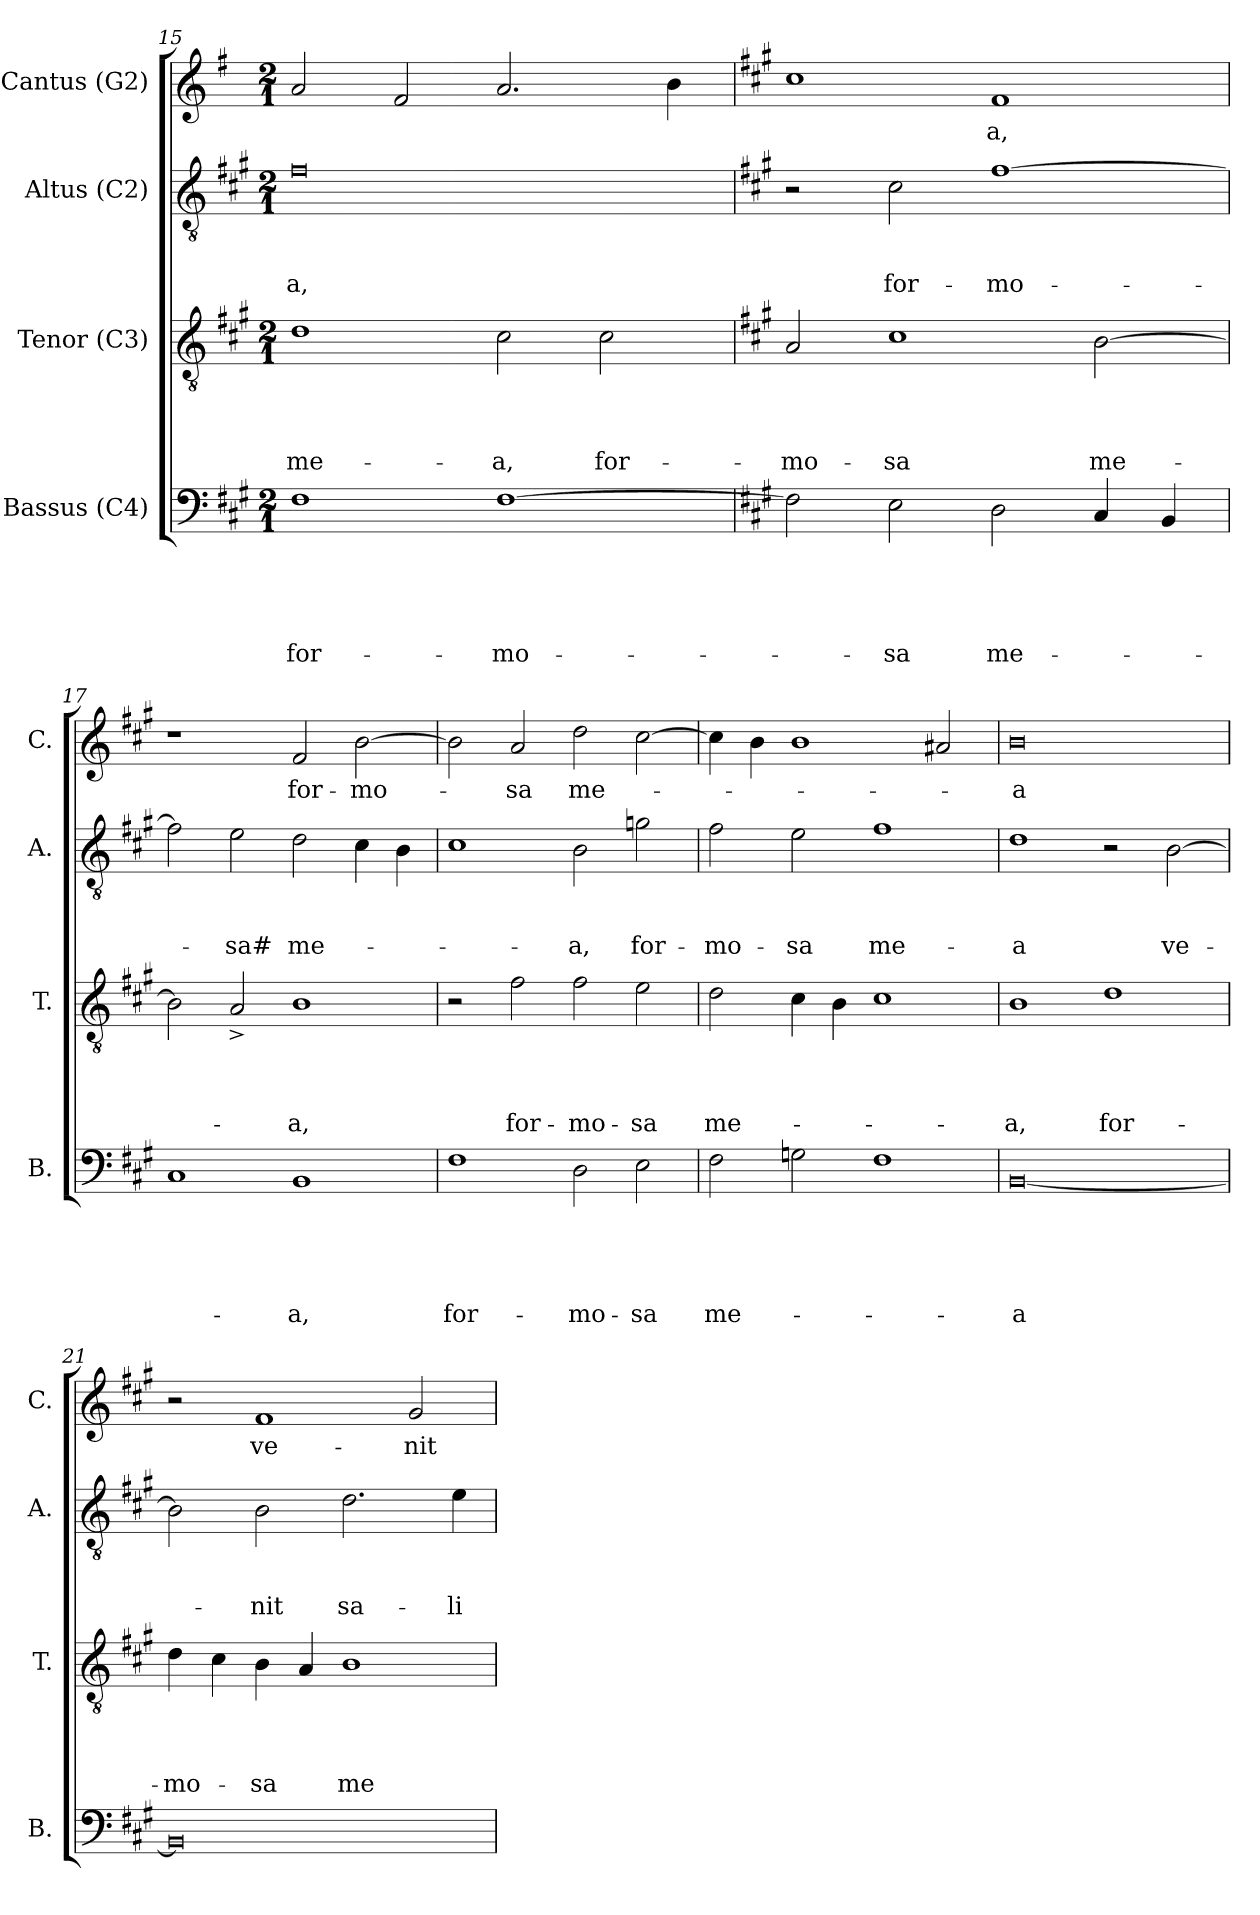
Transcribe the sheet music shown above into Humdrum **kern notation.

**kern	**text	**text	**text	**text	**text	**kern	**text	**text	**text	**text	**kern	**text	**text	**text	**kern	**text
*part4	*part4	*part4	*part4	*part4	*part4	*part3	*part3	*part3	*part3	*part3	*part2	*part2	*part2	*part2	*part1	*part1
*staff4	*staff4	*staff4	*staff4	*staff4	*staff4	*staff3	*staff3	*staff3	*staff3	*staff3	*staff2	*staff2	*staff2	*staff2	*staff1	*staff1
*I"Bassus (C4)	*	*	*	*	*	*I"Tenor (C3)	*	*	*	*	*I"Altus (C2)	*	*	*	*I"Cantus (G2)	*
*I'B.	*	*	*	*	*	*I'T.	*	*	*	*	*I'A.	*	*	*	*I'C.	*
*clefF4	*	*	*	*	*	*clefGv2	*	*	*	*	*clefGv2	*	*	*	*clefG2	*
*k[f#c#g#]	*	*	*	*	*	*k[f#c#g#]	*	*	*	*	*k[f#c#g#]	*	*	*	*k[f#]	*
*A:	*	*	*	*	*	*A:	*	*	*	*	*A:	*	*	*	*G:	*
*M2/1	*	*	*	*	*	*M2/1	*	*	*	*	*M2/1	*	*	*	*M2/1	*
=15	=15	=15	=15	=15	=15	=15	=15	=15	=15	=15	=15	=15	=15	=15	=15	=15
!	!	!	!	!	!LO:LY:b	!	!	!	!	!LO:LY:b	!	!	!	!LO:LY:b:rj	!	!
1F#	.	.	.	.	for-	1d	.	.	.	me-	0f#	.	.	-a,	2a/	.
.	.	.	.	.	.	.	.	.	.	.	.	.	.	.	2f#/	.
!	!	!	!	!	!LO:LY:b	!	!	!	!	!LO:LY:b	!	!	!	!	!	!
[<1F#	.	.	.	.	-mo-	2c#\	.	.	.	-a,	.	.	.	.	2.a/	.
!	!	!	!	!	!	!	!	!	!	!LO:LY:b	!	!	!	!	!	!
.	.	.	.	.	.	2c#\	.	.	.	for-	.	.	.	.	.	.
.	.	.	.	.	.	.	.	.	.	.	.	.	.	.	4b\	.
!!LO:LB:g=z
=16	=16	=16	=16	=16	=16	=16	=16	=16	=16	=16	=16	=16	=16	=16	=16	=16
*	*	*	*	*	*	*	*	*	*	*	*	*	*	*	*k[f#c#g#]	*
*	*	*	*	*	*	*	*	*	*	*	*	*	*	*	*A:	*
!	!	!	!	!	!	!	!	!	!	!LO:LY:b	!	!	!	!	!	!
2F#\]	.	.	.	.	.	2A/	.	.	.	-mo-	2r	.	.	.	1cc#	.
!	!	!	!	!	!LO:LY:b	!	!	!	!	!LO:LY:b	!	!	!	!LO:LY:b	!	!
2E\	.	.	.	.	-sa	1c#	.	.	.	-sa	2c#\	.	.	for-	.	.
!	!	!	!	!	!LO:LY:b	!	!	!	!	!	!	!	!	!LO:LY:b	!	!LO:LY:b
2D\	.	.	.	.	me-	.	.	.	.	.	[>1f#	.	.	-mo-	1f#	-a,
!	!	!	!	!	!	!	!	!	!	!LO:LY:b	!	!	!	!	!	!
4C#/	.	.	.	.	.	[>2B\	.	.	.	me-	.	.	.	.	.	.
4BB/	.	.	.	.	.	.	.	.	.	.	.	.	.	.	.	.
=17	=17	=17	=17	=17	=17	=17	=17	=17	=17	=17	=17	=17	=17	=17	=17	=17
1C#	.	.	.	.	.	2B\]	.	.	.	.	2f#\]	.	.	.	1r	.
!	!	!	!	!	!	!	!	!	!	!	!	!	!	!LO:LY:b	!	!
.	.	.	.	.	.	2A^</	.	.	.	.	2e\	.	.	-sa#	.	.
!	!	!	!	!	!LO:LY:b	!	!	!	!	!LO:LY:b	!	!	!	!LO:LY:b	!	!LO:LY:b
1BB	.	.	.	.	-a,	1B	.	.	.	-a,	2d\	.	.	me-	2f#/	for-
!	!	!	!	!	!	!	!	!	!	!	!	!	!	!	!	!LO:LY:b
.	.	.	.	.	.	.	.	.	.	.	4c#\	.	.	.	[>2b\	-mo-
.	.	.	.	.	.	.	.	.	.	.	4B\	.	.	.	.	.
=18	=18	=18	=18	=18	=18	=18	=18	=18	=18	=18	=18	=18	=18	=18	=18	=18
!	!	!	!	!	!LO:LY:b	!	!	!	!	!	!	!	!	!	!	!
1F#	.	.	.	.	for-	2r	.	.	.	.	1c#	.	.	.	2b\]	.
!	!	!	!	!	!	!	!	!	!	!LO:LY:b	!	!	!	!	!	!LO:LY:b
.	.	.	.	.	.	2f#\	.	.	.	for-	.	.	.	.	2a/	-sa
!	!	!	!	!	!LO:LY:b	!	!	!	!	!LO:LY:b	!	!	!	!LO:LY:b	!	!LO:LY:b
2D\	.	.	.	.	-mo-	2f#\	.	.	.	-mo-	2B\	.	.	-a,	2dd\	me-
!	!	!	!	!	!LO:LY:b	!	!	!	!	!LO:LY:b	!	!	!	!LO:LY:b	!	!
2E\	.	.	.	.	-sa	2e\	.	.	.	-sa	2gn\	.	.	for-	[>2cc#\	.
=19	=19	=19	=19	=19	=19	=19	=19	=19	=19	=19	=19	=19	=19	=19	=19	=19
!	!	!	!	!	!LO:LY:b	!	!	!	!	!LO:LY:b	!	!	!	!LO:LY:b	!	!
2F#\	.	.	.	.	me-	2d\	.	.	.	me-	2f#\	.	.	-mo-	4cc#\]	.
.	.	.	.	.	.	.	.	.	.	.	.	.	.	.	4b\	.
!	!	!	!	!	!	!	!	!	!	!	!	!	!	!LO:LY:b	!	!
2G\	.	.	.	.	.	4c#\	.	.	.	.	2e\	.	.	-sa	1b	.
.	.	.	.	.	.	4B\	.	.	.	.	.	.	.	.	.	.
!	!	!	!	!	!	!	!	!	!	!	!	!	!	!LO:LY:b	!	!
1F#	.	.	.	.	.	1c#	.	.	.	.	1f#	.	.	me-	.	.
.	.	.	.	.	.	.	.	.	.	.	.	.	.	.	2a#/	.
=20	=20	=20	=20	=20	=20	=20	=20	=20	=20	=20	=20	=20	=20	=20	=20	=20
!	!	!	!	!	!LO:LY:b:rj	!	!	!	!	!LO:LY:b	!	!	!	!LO:LY:b:rj	!	!LO:LY:b:rj
[>0BB	.	.	.	.	-a	1B	.	.	.	-a,	1d	.	.	-a	0b	-a
!	!	!	!	!	!	!	!	!	!	!LO:LY:b	!	!	!	!	!	!
.	.	.	.	.	.	1d	.	.	.	for-	2r	.	.	.	.	.
!	!	!	!	!	!	!	!	!	!	!	!	!	!	!LO:LY:b	!	!
.	.	.	.	.	.	.	.	.	.	.	[>2B\	.	.	ve-	.	.
!!LO:PB:g=z
=21	=21	=21	=21	=21	=21	=21	=21	=21	=21	=21	=21	=21	=21	=21	=21	=21
!	!	!	!	!	!	!	!	!	!	!LO:LY:b	!	!	!	!	!	!
0BB]	.	.	.	.	.	4d\	.	.	.	-mo-	2B\]	.	.	.	2r	.
.	.	.	.	.	.	4c#\	.	.	.	.	.	.	.	.	.	.
!	!	!	!	!	!	!	!	!	!	!LO:LY:b	!	!	!	!LO:LY:b	!	!LO:LY:b
.	.	.	.	.	.	4B\	.	.	.	-sa	2B\	.	.	-nit	1f#	ve-
.	.	.	.	.	.	4A/	.	.	.	.	.	.	.	.	.	.
!	!	!	!	!	!	!	!	!	!	!LO:LY:b	!	!	!	!LO:LY:b	!	!
.	.	.	.	.	.	1B	.	.	.	me-	2.d\	.	.	sa-	.	.
!	!	!	!	!	!	!	!	!	!	!	!	!	!	!	!	!LO:LY:b
.	.	.	.	.	.	.	.	.	.	.	.	.	.	.	2g#/	-nit
!	!	!	!	!	!	!	!	!	!	!	!	!	!	!LO:LY:b	!	!
.	.	.	.	.	.	.	.	.	.	.	4e\	.	.	-li-	.	.
=	=	=	=	=	=	=	=	=	=	=	=	=	=	=	=	=
*-	*-	*-	*-	*-	*-	*-	*-	*-	*-	*-	*-	*-	*-	*-	*-	*-
